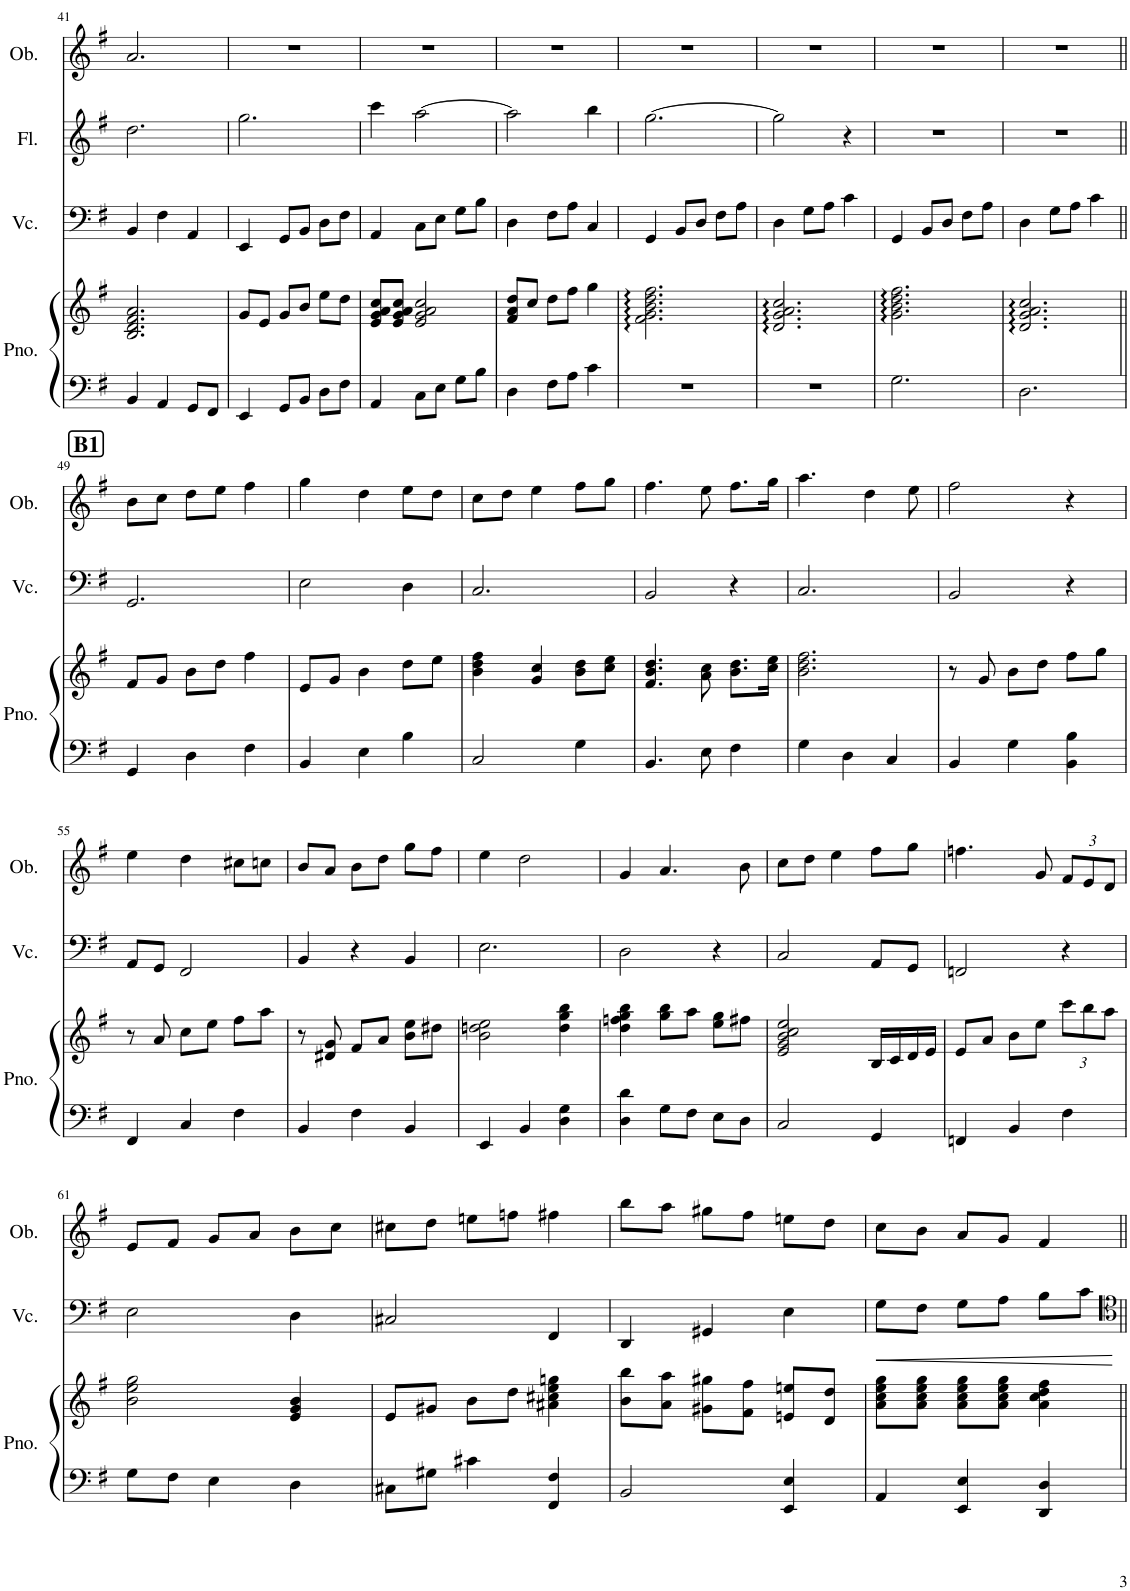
**kern	**kern	**kern	**kern	**harte	**kern	**dynam	**kern	**kern
*part5	*part5	*part4	*part4	*part4	*part3	*part3	*part2	*part1
*staff7	*staff6	*staff5	*staff4	*	*staff3	*staff3	*staff2	*staff1
*I"Piano	*	*I"Piano	*	*	*I"Violoncello	*	*I"Flute	*I"Oboe
*I'Pno.	*	*I'Pno.	*	*	*I'Vc.	*	*I'Fl.	*I'Ob.
!!LO:PB:g=z
*clefF4	*clefG2	*clefF4	*clefG2	*	*clefF4	*	*clefG2	*clefG2
*k[f#]	*k[f#]	*k[f#]	*k[f#]	*	*k[f#]	*	*k[f#]	*k[f#]
*M3/4	*M3/4	*M3/4	*M3/4	*	*M3/4	*	*M3/4	*M3/4
=41	=41	=41	=41	=41	=41	=41	=41	=41
!	!	!LO:N:vis=2	!LO:N:vis=2	!LO:H:kt=m7	!	!	!	!
4BB/	2.B/ 2.d/ 2.f#/ 2.a/	2.r	2.r	B:min7	4BB/	.	2.dd\	2.a/
4AA/	.	.	.	.	4F#\	.	.	.
8GG/L	.	.	.	.	4AA/	.	.	.
8FF#/J	.	.	.	.	.	.	.	.
=42	=42	=42	=42	=42	=42	=42	=42	=42
!	!	!LO:N:vis=2	!LO:N:vis=2	!LO:H:kt=m7	!	!	!	!
4EE/	8g/L	2.r	2.r	E:min7	4EE/	.	2.gg\	2.r
.	8e/J	.	.	.	.	.	.	.
8GG/L	8g/L	.	.	.	8GG/L	.	.	.
8BB/J	8b/J	.	.	.	8BB/J	.	.	.
8D\L	8ee\L	.	.	.	8D\L	.	.	.
8F#\J	8dd\J	.	.	.	8F#\J	.	.	.
=43	=43	=43	=43	=43	=43	=43	=43	=43
!	!	!	!LO:N:vis=2	!LO:H:kt=m7	!	!	!	!
4AA/	8e/ 8g/ 8a/ 8cc/L	2.r	2.r	A:min7	4AA/	.	4ccc\	2.r
.	8e/ 8g/ 8a/ 8cc/J	.	.	.	.	.	.	.
8C\L	2e/ 2g/ 2a/ 2cc/	.	.	.	8C\L	.	[2aa\	.
8E\J	.	.	.	.	8E\J	.	.	.
8G\L	.	.	.	.	8G\L	.	.	.
8B\J	.	.	.	.	8B\J	.	.	.
=44	=44	=44	=44	=44	=44	=44	=44	=44
!	!	!	!LO:N:vis=2	!LO:H:kt=7	!	!	!	!
4D\	8f#/ 8a/ 8dd/L	2.r	2.r	D:7	4D\	.	2aa\]	2.r
.	8cc/J	.	.	.	.	.	.	.
8F#\L	8dd\L	.	.	.	8F#\L	.	.	.
8A\J	8ff#\J	.	.	.	8A\J	.	.	.
4c\	4gg\	.	.	.	4C/	.	4bb\	.
=45	=45	=45	=45	=45	=45	=45	=45	=45
!	!	!	!LO:N:vis=2	!LO:H:kt=maj7	!	!	!	!
2.r	2.f#\ 2.g\ 2.b\ 2.dd\ 2.ff#\	2.r	2.r	G:maj7	4GG/	.	[2.gg\	2.r
.	.	.	.	.	8BB/L	.	.	.
.	.	.	.	.	8D/J	.	.	.
.	.	.	.	.	8F#\L	.	.	.
.	.	.	.	.	8A\J	.	.	.
=46	=46	=46	=46	=46	=46	=46	=46	=46
!	!	!	!LO:N:vis=2	!LO:H:kt=74	!	!	!	!
2.r	2.d/ 2.g/ 2.a/ 2.cc/	2.r	2.r	D:sus4(7)	4D\	.	2gg\]	2.r
.	.	.	.	.	8G\L	.	.	.
.	.	.	.	.	8A\J	.	.	.
.	.	.	.	.	4c\	.	4r	.
=47	=47	=47	=47	=47	=47	=47	=47	=47
!	!	!	!LO:N:vis=2	!	!	!	!	!
2.G\	2.g\ 2.b\ 2.dd\ 2.ff#\	2.r	2.r	G:maj	4GG/	.	2.r	2.r
.	.	.	.	.	8BB/L	.	.	.
.	.	.	.	.	8D/J	.	.	.
.	.	.	.	.	8F#\L	.	.	.
.	.	.	.	.	8A\J	.	.	.
=48	=48	=48	=48	=48	=48	=48	=48	=48
!	!	!	!LO:N:vis=2	!LO:H:kt=74	!	!	!	!
2.D\	2.d/ 2.g/ 2.a/ 2.cc/	2.r	2.r	D:sus4(7)	4D\	.	2.r	2.r
.	.	.	.	.	8G\L	.	.	.
.	.	.	.	.	8A\J	.	.	.
.	.	.	.	.	4c\	.	.	.
!!LO:LB:g=z
!!LO:REH:place=s1:a:B:cj:fs=14:t=B1
=49||	=49||	=49||	=49||	=49||	=49||	=49||	=49||	=49||
4GG/	8f#/L	2.GG 2.D 2.F#	2.g 2.b 2.dd 2.ff#	.	2.GG/	.	2.r	8b\L
.	8g/J	.	.	.	.	.	.	8cc\J
4D\	8b\L	.	.	.	.	.	.	8dd\L
.	8dd\J	.	.	.	.	.	.	8ee\J
4F#\	4ff#\	.	.	.	.	.	.	4ff#\
=50	=50	=50	=50	=50	=50	=50	=50	=50
4BB/	8e/L	2.EE 2.BB 2.E 2.B	2.e 2.g 2.b 2.dd	.	2E\	.	2.r	4gg\
.	8g/J	.	.	.	.	.	.	.
4E\	4b\	.	.	.	.	.	.	4dd\
4B\	8dd\L	.	.	.	4D\	.	.	8ee\L
.	8ee\J	.	.	.	.	.	.	8dd\J
=51	=51	=51	=51	=51	=51	=51	=51	=51
2C/	4b\ 4dd\ 4ff#\	2.C 2.G	2.c 2.e 2.g 2.b 2.dd 2.ff#	.	2.C/	.	2.r	8cc\L
.	.	.	.	.	.	.	.	8dd\J
.	4g/ 4cc/	.	.	.	.	.	.	4ee\
4G\	8b\ 8dd\L	.	.	.	.	.	.	8ff#\L
.	8cc\ 8ee\J	.	.	.	.	.	.	8gg\J
=52	=52	=52	=52	=52	=52	=52	=52	=52
4.BB/	4.f#/ 4.b/ 4.dd/	2.BB 2.G 2.B	2.d 2.g 2.b 2.dd 2.ff#	.	2BB/	.	2.r	4.ff#\
8E\	8a\ 8cc\	.	.	.	.	.	.	8ee\
4F#\	8.b\ 8.dd\L	.	.	.	4r	.	.	8.ff#\L
.	16cc\ 16ee\Jk	.	.	.	.	.	.	16gg\Jk
=53	=53	=53	=53	=53	=53	=53	=53	=53
4G\	2.b\ 2.dd\ 2.ff#\	2.C 2.G	2.r	.	2.C/	.	2.r	4.aa\
4D\	.	.	.	.	.	.	.	.
.	.	.	.	.	.	.	.	4dd\
4C/	.	.	.	.	.	.	.	.
.	.	.	.	.	.	.	.	8ee\
=54	=54	=54	=54	=54	=54	=54	=54	=54
4BB/	8r	2.BB 2.G 2.B	2.d 2.g 2.b 2.dd 2.ff#	.	2BB/	.	2.r	2ff#\
.	8g/	.	.	.	.	.	.	.
4G\	8b\L	.	.	.	.	.	.	.
.	8dd\J	.	.	.	.	.	.	.
4BB\ 4B\	8ff#\L	.	.	.	4r	.	.	4r
.	8gg\J	.	.	.	.	.	.	.
!!LO:LB:g=z
=55	=55	=55	=55	=55	=55	=55	=55	=55
4FF#/	8r	2.FF# 2.C 2.F#	2.f# 2.a 2.cc 2.ee	.	8AA/L	.	2.r	4ee\
.	8a/	.	.	.	8GG/J	.	.	.
4C/	8cc\L	.	.	.	2FF#/	.	.	4dd\
.	8ee\J	.	.	.	.	.	.	.
4F#\	8ff#\L	.	.	.	.	.	.	8cc#X\L
.	8aa\J	.	.	.	.	.	.	8ccn\J
=56	=56	=56	=56	=56	=56	=56	=56	=56
!	!	!	!	!LO:H:kt=7	!	!	!	!
4BB/	8r	2.BB 2.F#	2.B 2.d#X 2.f# 2.a	B:7	4BB/	.	2.r	8b/L
.	8d#X/ 8g/	.	.	.	.	.	.	8a/J
4F#\	8f#/L	.	.	.	4r	.	.	8b\L
.	8a/J	.	.	.	.	.	.	8dd\J
4BB/	8b\ 8ee\L	.	.	.	4BB/	.	.	8gg\L
.	8dd#X\J	.	.	.	.	.	.	8ff#\J
=57	=57	=57	=57	=57	=57	=57	=57	=57
!	!	!	!LO:N:vis=2	!LO:H:kt=m7	!	!	!	!
4EE/	2b\ 2ddn\ 2ee\	2.r	2.r	E:min7	2.E\	.	2.r	4ee\
4BB/	.	.	.	.	.	.	.	2dd\
4D\ 4G\	4dd\ 4gg\ 4bb\	.	.	.	.	.	.	.
=58	=58	=58	=58	=58	=58	=58	=58	=58
!	!	!	!LO:N:vis=2	!LO:H:kt=7	!	!	!	!
4D\ 4d\	4dd\ 4ffn\ 4gg\ 4bb\	2.r	2.r	G:7/5	2D\	.	2.r	4g/
8G\L	8gg\ 8bb\L	.	.	.	.	.	.	4.a/
8F#\J	8aa\J	.	.	.	.	.	.	.
8E\L	8ee\ 8gg\L	.	.	.	4r	.	.	.
8D\J	8ff#X\J	.	.	.	.	.	.	8b\
=59	=59	=59	=59	=59	=59	=59	=59	=59
!	!	!	!LO:N:vis=2	!LO:H:kt=7	!	!	!	!
2C/	2e/ 2g/ 2b/ 2cc/ 2ee/	2.r	2.r	C:maj7	2C/	.	2.r	8cc\L
.	.	.	.	.	.	.	.	8dd\J
.	.	.	.	.	.	.	.	4ee\
4GG/	16B/LL	.	.	.	8AA/L	.	.	8ff#\L
.	16c/	.	.	.	.	.	.	.
.	16d/	.	.	.	8GG/J	.	.	8gg\J
.	16e/JJ	.	.	.	.	.	.	.
=60	=60	=60	=60	=60	=60	=60	=60	=60
!	!	!	!LO:N:vis=2	!LO:H:kt=9	!	!	!	!
4FFn/	8e/L	2.r	2.r	F:(3,b5,b7,9)	2FFn/	.	2.r	4.ffn\
.	8a/J	.	.	.	.	.	.	.
4BB/	8b\L	.	.	.	.	.	.	.
.	8ee\J	.	.	.	.	.	.	8g/
*	*Xbrackettup	*	*	*	*	*	*	*Xbrackettup
4F#\	12ccc\L	.	.	.	4r	.	.	12f#/L
.	12bb\	.	.	.	.	.	.	12e/
.	12aa\J	.	.	.	.	.	.	12d/J
!!LO:LB:g=z
=61	=61	=61	=61	=61	=61	=61	=61	=61
!	!	!	!	!LO:H:kt=m	!	!	!	!
8G\L	2b\ 2ee\ 2gg\	2.r	2r	E:min	2E\	.	2.r	8e/L
8F#\J	.	.	.	.	.	.	.	8f#/J
4E\	.	.	.	.	.	.	.	8g/L
.	.	.	.	.	.	.	.	8a/J
!	!	!	!	!LO:H:kt=m	!	!	!	!
4D\	4e/ 4g/ 4b/	.	4r	E:min/b7	4D\	.	.	8b\L
.	.	.	.	.	.	.	.	8cc\J
=62	=62	=62	=62	=62	=62	=62	=62	=62
!	!	!	!	!LO:H:kt=m7	!	!	!	!
*	*	*	*^	*	*	*	*	*
8C#X\L	8e/L	2.r	2r	4ryy	C#:min7(b9)	2C#X/	.	2.r	8cc#X\L
8G#X\J	8g#X/J	.	.	.	.	.	.	.	8dd\J
!	!	!	!	!	!LO:H:kt=7	!	!	!	!
4c#X\	8b\L	.	.	2ryy	F#:7(b9)	.	.	.	8een\L
.	8dd\J	.	.	.	.	.	.	.	8ffn\J
4FF#/ 4F#/	4a#X\ 4cc#X\ 4ee\ 4ggn\	.	4r	.	.	4FF#/	.	.	4ff#X\
=63	=63	=63	=63	=63	=63	=63	=63	=63	=63
!	!	!	!	!	!LO:H:kt=m7	!	!	!	!
*	*	*	*v	*v	*	*	*	*	*
2BB/	8b\ 8bb\L	2.r	4d	B:min7	4DD/	.	2.r	8bb\L
.	8a\ 8aa\J	.	.	.	.	.	.	8aa\J
!	!	!	!	!LO:H:kt=7	!	!	!	!
.	8g#X\ 8gg#X\L	.	8f#/L	E:7	4GG#X/	.	.	8gg#X\L
.	8f#\ 8ff#\J	.	8a/J	.	.	.	.	8ff#\J
4EE/ 4E/	8en/ 8een/L	.	8g#X\ 8b\L	.	4E\	.	.	8een\L
.	8d/ 8dd/J	.	32cc\LL	.	.	.	.	8dd\J
.	.	.	32dd\	.	.	.	.	.
.	.	.	32ee\	.	.	.	.	.
.	.	.	32ff#\JJJ	.	.	.	.	.
=64	=64	=64	=64	=64	=64	=64	=64	=64
!	!	!	!	!LO:H:kt=m7	!	!LO:HP:b	!	!
4AA/	8a\ 8cc\ 8ee\ 8gg\L	2.r	2r	A:min7	8G\L	<	2.r	8cc\L
.	8a\ 8cc\ 8ee\ 8gg\J	.	.	.	8F#\J	.	.	8b\J
4EE/ 4E/	8a\ 8cc\ 8ee\ 8gg\L	.	.	.	8G\L	.	.	8a/L
.	8a\ 8cc\ 8ee\ 8gg\J	.	.	.	8A\J	.	.	8g/J
!	!	!	!	!LO:H:kt=7	!	!	!	!
4DD/ 4D/	4a\ 4cc\ 4dd\ 4ff#\	.	4r	D:7	8B\L	.	.	4f#/
.	.	.	.	.	8c\J	.	.	.
.	.	.	.	.	.	[	.	.
=||	=||	=||	=||	=||	=||	=||	=||	=||
*-	*-	*-	*-	*-	*-	*-	*-	*-
